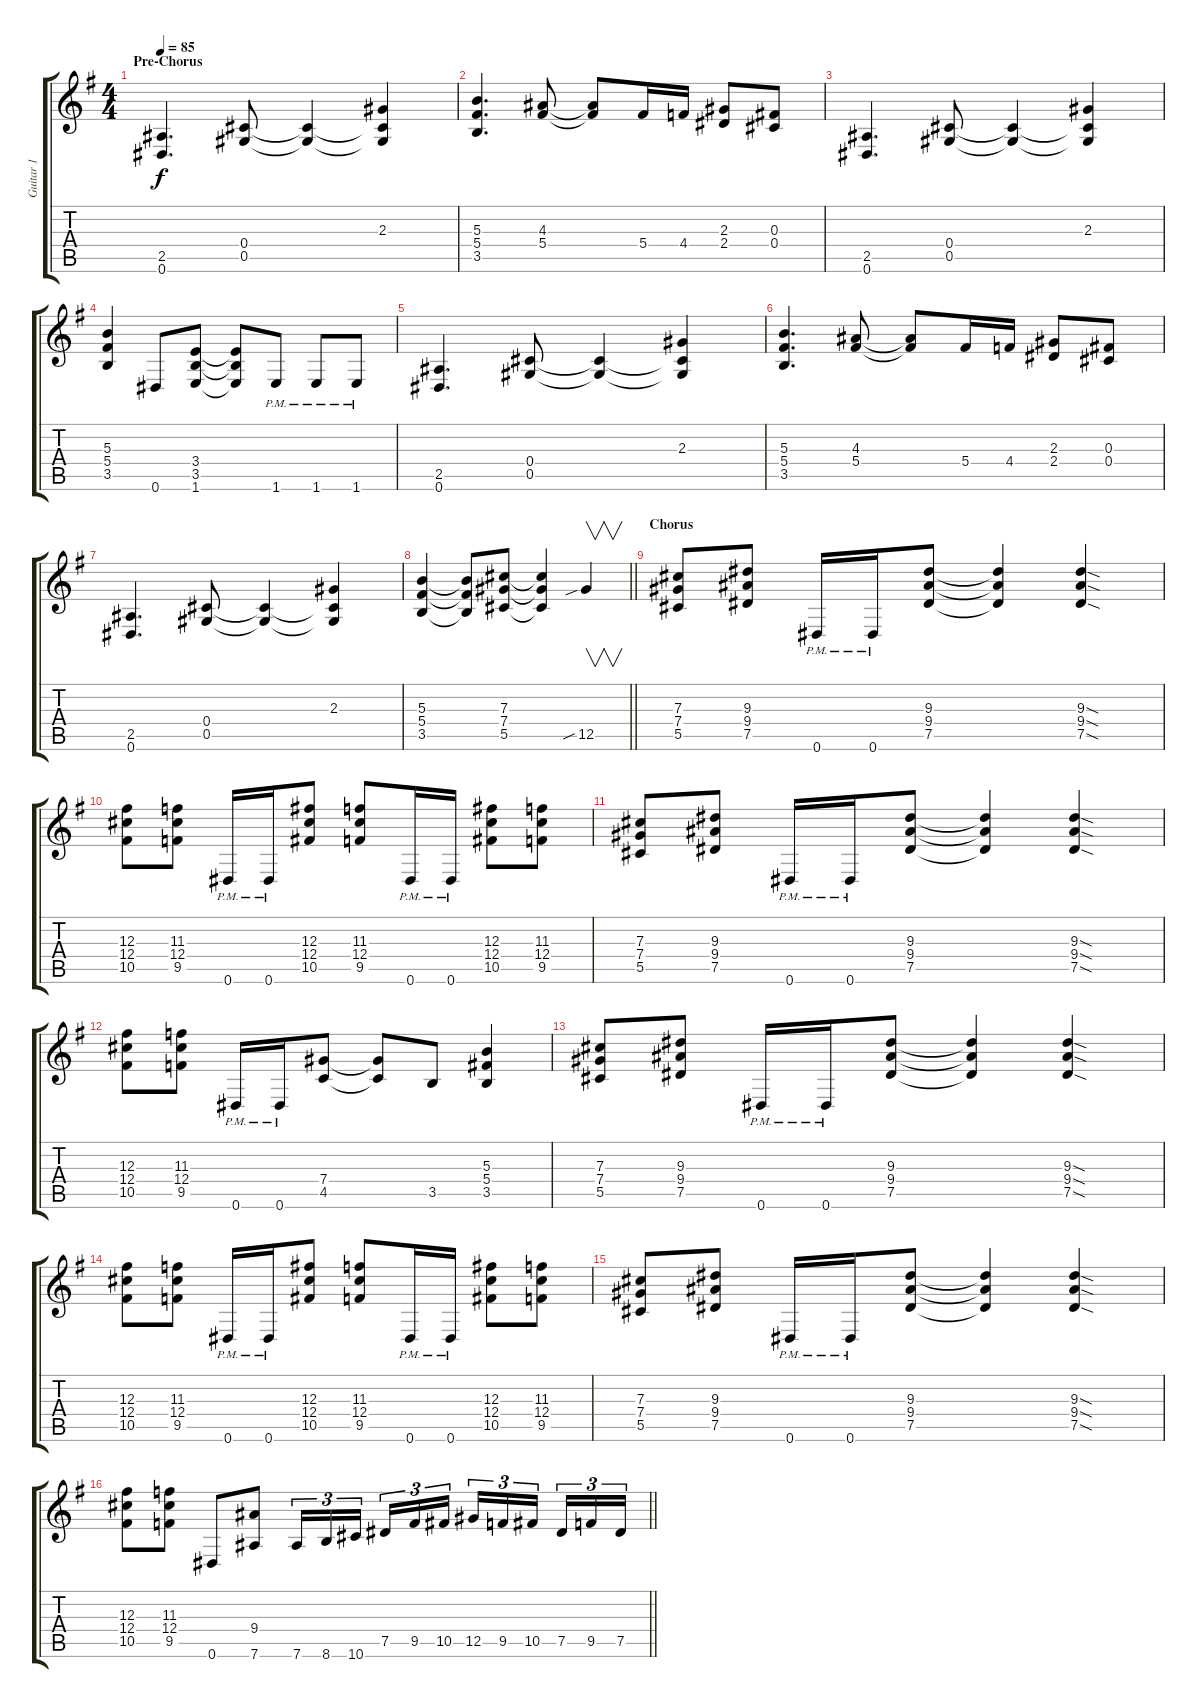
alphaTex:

\track ("Guitar 1" "Guitar 1") {instrument distortionguitar}
\staff {score tabs}
\tuning (Eb4 Bb3 Gb3 Db3 Ab2 Eb2) {hide}
\ts (4 4)
\section ("" "Pre-Chorus")
\tempo 85
\clef g2
\ks g
(2.5 0.6).4{d dy f} (0.4 0.5).8 (0.4{t} 0.5{t}).4 (2.3 0.4{t} 0.5{t}).4 |
(5.3 5.4 3.5).4{d} (4.3 5.4).8 (4.3{t} 5.4{t}).8 5.4.16 4.4.16 (2.3 2.4).8 (0.3 0.4).8 |
(2.5 0.6).4{d} (0.4 0.5).8 (0.4{t} 0.5{t}).4 (2.3 0.4{t} 0.5{t}).4 |
(5.3 5.4 3.5).4 0.6.8 (3.4 3.5 1.6).8 (3.4{t} 3.5{t} 1.6{t}).8 1.6{pm}.8 1.6{pm}.8 1.6{pm}.8 |
(2.5 0.6).4{d} (0.4 0.5).8 (0.4{t} 0.5{t}).4 (2.3 0.4{t} 0.5{t}).4 |
(5.3 5.4 3.5).4{d} (4.3 5.4).8 (4.3{t} 5.4{t}).8 5.4.16 4.4.16 (2.3 2.4).8 (0.3 0.4).8 |
(2.5 0.6).4{d} (0.4 0.5).8 (0.4{t} 0.5{t}).4 (2.3 0.4{t} 0.5{t}).4 |
\barLineRight lightlight
(5.3 5.4 3.5).4 (5.3{t} 5.4{t} 3.5{t}).8 (7.3 7.4 5.5).8 (7.3{t} 7.4{t} 5.5{t}).4 12.5{sib}.4{v} |
\section ("" "Chorus")
(7.3 7.4 5.5).8 (9.3 9.4 7.5).8 0.6{pm}.16 0.6{pm}.16 (9.3 9.4 7.5).8 (9.3{t} 9.4{t} 7.5{t}).4 (9.3{sod} 9.4{sod} 7.5{sod}).4 |
(12.3 12.4 10.5).8 (11.3 12.4 9.5).8 0.6{pm}.16 0.6{pm}.16 (12.3 12.4 10.5).8 (11.3 12.4 9.5).8 0.6{pm}.16 0.6{pm}.16 (12.3 12.4 10.5).8 (11.3 12.4 9.5).8 |
(7.3 7.4 5.5).8 (9.3 9.4 7.5).8 0.6{pm}.16 0.6{pm}.16 (9.3 9.4 7.5).8 (9.3{t} 9.4{t} 7.5{t}).4 (9.3{sod} 9.4{sod} 7.5{sod}).4 |
(12.3 12.4 10.5).8 (11.3 12.4 9.5).8 0.6{pm}.16 0.6{pm}.16 (7.4 4.5).8 (7.4{t} 4.5{t}).8 3.5.8 (5.3 5.4 3.5).4 |
(7.3 7.4 5.5).8 (9.3 9.4 7.5).8 0.6{pm}.16 0.6{pm}.16 (9.3 9.4 7.5).8 (9.3{t} 9.4{t} 7.5{t}).4 (9.3{sod} 9.4{sod} 7.5{sod}).4 |
(12.3 12.4 10.5).8 (11.3 12.4 9.5).8 0.6{pm}.16 0.6{pm}.16 (12.3 12.4 10.5).8 (11.3 12.4 9.5).8 0.6{pm}.16 0.6{pm}.16 (12.3 12.4 10.5).8 (11.3 12.4 9.5).8 |
(7.3 7.4 5.5).8 (9.3 9.4 7.5).8 0.6{pm}.16 0.6{pm}.16 (9.3 9.4 7.5).8 (9.3{t} 9.4{t} 7.5{t}).4 (9.3{sod} 9.4{sod} 7.5{sod}).4 |
\barLineRight lightlight
(12.3 12.4 10.5).8 (11.3 12.4 9.5).8 0.6.8 (9.4 7.6).8 7.6.16{tu (3 2)} 8.6.16{tu (3 2)} 10.6.16{tu (3 2) beam splitsecondary} 7.5.16{tu (3 2)} 9.5.16{tu (3 2)} 10.5.16{tu (3 2)} 12.5.16{tu (3 2)} 9.5.16{tu (3 2)} 10.5.16{tu (3 2) beam splitsecondary} 7.5.16{tu (3 2)} 9.5.16{tu (3 2)} 7.5.16{tu (3 2)}
